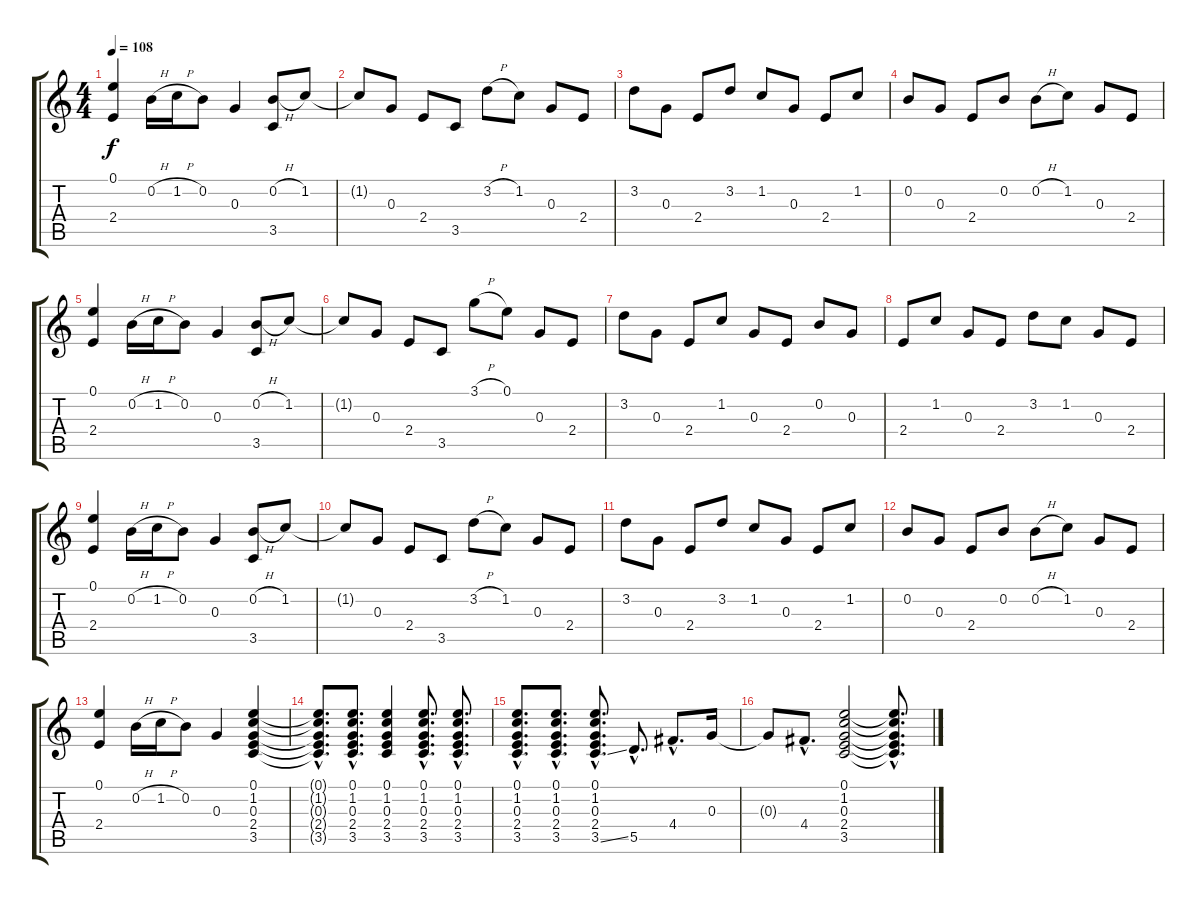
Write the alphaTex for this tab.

\track "" {instrument acousticguitarsteel}
\staff {score tabs}
\tuning (E4 B3 G3 D3 A2 E2) {hide}
\ts (4 4)
\tempo 108
\clef g2
\ks c
(0.1 2.4).4{dy f} 0.2{h}.16 1.2{h}.16 0.2.8 0.3.4 (0.2{h} 3.5).8 1.2.8 |
1.2{t}.8 0.3.8 2.4.8 3.5.8 3.2{h}.8 1.2.8 0.3.8 2.4.8 |
3.2.8 0.3.8 2.4.8 3.2.8 1.2.8 0.3.8 2.4.8 1.2.8 |
0.2.8 0.3.8 2.4.8 0.2.8 0.2{h}.8 1.2.8 0.3.8 2.4.8 |
(0.1 2.4).4 0.2{h}.16 1.2{h}.16 0.2.8 0.3.4 (0.2{h} 3.5).8 1.2.8 |
1.2{t}.8 0.3.8 2.4.8 3.5.8 3.1{h}.8 0.1.8 0.3.8 2.4.8 |
3.2.8 0.3.8 2.4.8 1.2.8 0.3.8 2.4.8 0.2.8 0.3.8 |
2.4.8 1.2.8 0.3.8 2.4.8 3.2.8 1.2.8 0.3.8 2.4.8 |
(0.1 2.4).4 0.2{h}.16 1.2{h}.16 0.2.8 0.3.4 (0.2{h} 3.5).8 1.2.8 |
1.2{t}.8 0.3.8 2.4.8 3.5.8 3.2{h}.8 1.2.8 0.3.8 2.4.8 |
3.2.8 0.3.8 2.4.8 3.2.8 1.2.8 0.3.8 2.4.8 1.2.8 |
0.2.8 0.3.8 2.4.8 0.2.8 0.2{h}.8 1.2.8 0.3.8 2.4.8 |
(0.1 2.4).4 0.2{h}.16 1.2{h}.16 0.2.8 0.3.4 (0.1 1.2 0.3 2.4 3.5).4 |
(0.1{hac t} 1.2{hac t} 0.3{hac t} 2.4{hac t} 3.5{hac t}).8{d} (0.1{hac} 1.2{hac} 0.3{hac} 2.4{hac} 3.5{hac}).8{d} (0.1 1.2 0.3 2.4 3.5).4 (0.1{hac} 1.2{hac} 0.3{hac} 2.4{hac} 3.5{hac}).8{d} (0.1{hac} 1.2{hac} 0.3{hac} 2.4{hac} 3.5{hac}).8{d} |
(0.1{hac} 1.2{hac} 0.3{hac} 2.4{hac} 3.5{hac}).8{d} (0.1{hac} 1.2{hac} 0.3{hac} 2.4{hac} 3.5{hac}).8{d} (0.1{hac} 1.2{hac} 0.3{hac} 2.4{hac} 3.5{ss hac}).8{d} 5.5{hac}.8{d} 4.4{hac}.8{d} 0.3.16 |
0.3{t}.8 4.4{hac}.8{d} (0.1 1.2 0.3 2.4 3.5).2 (0.1{hac t} 1.2{hac t} 0.3{hac t} 2.4{hac t} 3.5{hac t}).8{d}
